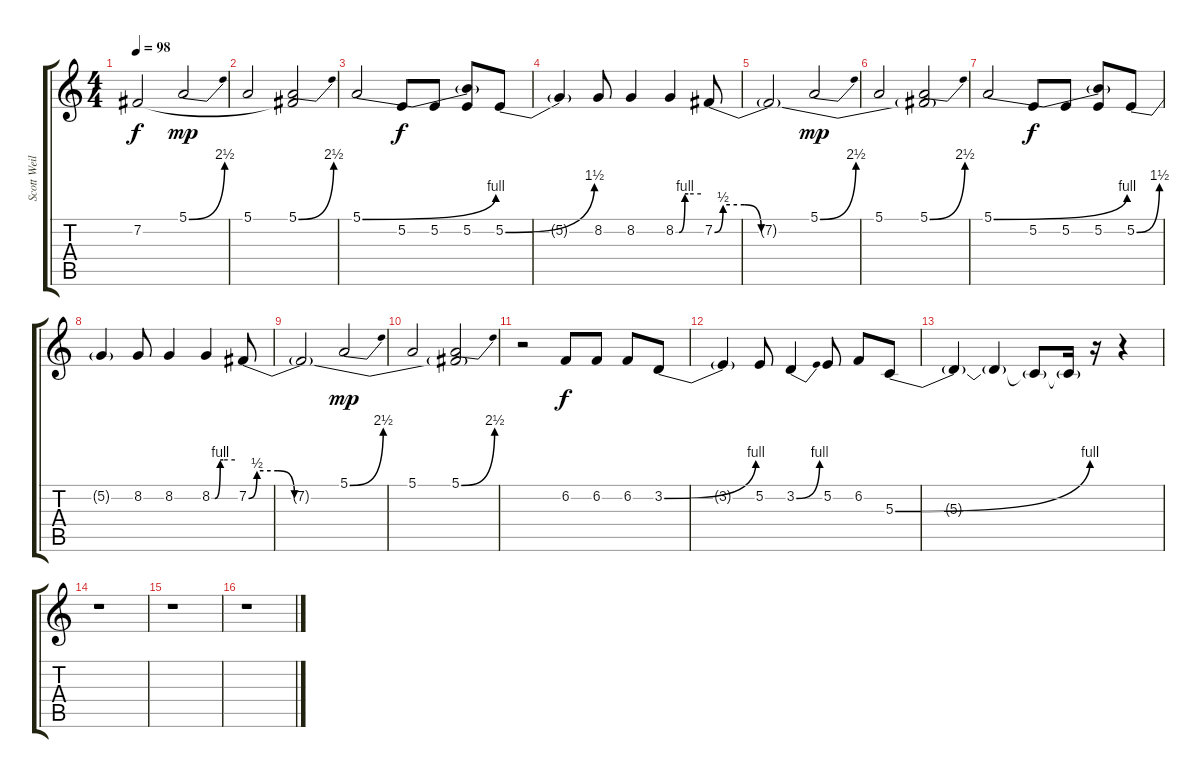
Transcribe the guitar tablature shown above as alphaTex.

\track ("Scott Weiland" "Scott Weil") {instrument bassoon}
\staff {score tabs}
\tuning (E4 B3 G3 D3 A2 E2) {hide}
\ts (4 4)
\tempo 98
\clef g2
\ks c
7.2{t}.2{dy f} 5.1{be (bend 0 0 60 10)}.2{dy mp} |
5.1.2 (5.1{be (bend 0 0 60 10)} 7.2{t}).2 |
5.1{be (bend 0 0 60 4)}.2 5.2.8{dy f} 5.2.8 (5.1{t} 5.2).8 5.2{be (bend 0 0 60 6)}.8 |
5.2{t}.4 8.2.8 8.2.4 8.2{be (custom 0 0 8 0 22 4 30 4 60 4)}.4 7.2{be (custom 0 0 2 2 7 2 11 0 60 0)}.8 |
7.2{t}.2 5.1{be (bend 0 0 60 10)}.2{dy mp} |
5.1.2 (5.1{be (bend 0 0 60 10)} 7.2{t}).2 |
5.1{be (bend 0 0 60 4)}.2 5.2.8{dy f} 5.2.8 (5.1{t} 5.2).8 5.2{be (bend 0 0 60 6)}.8 |
5.2{t}.4 8.2.8 8.2.4 8.2{be (custom 0 0 8 0 22 4 30 4 60 4)}.4 7.2{be (custom 0 0 2 2 7 2 11 0 60 0)}.8 |
7.2{t}.2 5.1{be (bend 0 0 60 10)}.2{dy mp} |
5.1.2 (5.1{be (bend 0 0 60 10)} 7.2{t}).2 |
r.2 6.2.8{dy f} 6.2.8 6.2.8 3.2{be (bend 0 0 60 4)}.8 |
3.2{t}.4 5.2.8 3.2{be (bend 0 0 60 4)}.4 5.2.8 6.2.8 5.3{be (bend 0 0 60 4)}.8 |
5.3{t}.4{volume 15} 5.3{t}.4{volume 14} 5.3{t}.8{volume 13} 5.3{t}.16{volume 11} r.16 r.4 |
r.1 |
r.1 |
r.1
